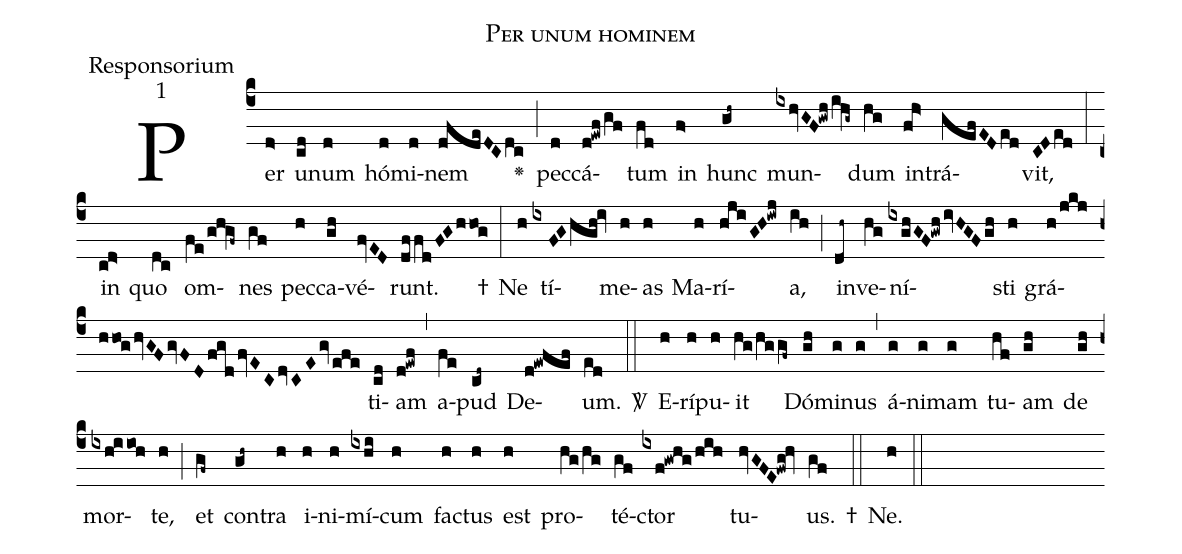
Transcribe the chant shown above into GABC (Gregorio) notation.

name:Per unum hominem;
office-part:Responsorium;
mode:1;
%%
(c4)Per(d>) u(cd)num(d) hó(d)mi(d)nem(dfdeDC/dc) <v>\greheightstar</v>(;) pec(d)cá(d!ewf/gf)tum(fd) in(f>) hunc(gh~) mun(ixhvGF!gwh/iV!hg~)dum(hg) in(fh>)trá(gefEDed)vit,(CDed) (:)
in(cd>) quo(dc) om(fe/g!h!gf~)nes(gf) pec(h)ca(gh)vé(fvED)runt.(df/fd/FGh/hog) †(:) Ne(h) tí(ixFG/hgh!iv)me(h)as(h) Ma(h)rí(hji/GH!iwj)a,(ih) (;) in(dh~)ve(hg)ní(ixghGF!gwhivHGFgh)sti(h) grá(h/jkj/hhog/hvGF/gvFD/fgd/fvEC/dvCEgv/efe)ti(cd)am(d!ewf) (,) a(fe)pud(cd~) De(d!ewfef)um.(ed) <sp>V/</sp>(::)
E(h)rí(h)pu(h)it(hg/hg/gf~) Dó(gh)mi(g)nus(g) (,) á(g)ni(g)mam(g) tu(hf)am(gh) de(gh) mor(ixh!i/ioh)te,(h) (;) et(gf~) con(gh~)tra(h) i(h)ni(h)mí(ixhi)cum(h) fa(h)ctus(h) est(h) pro(hg/hg)té(gf)ctor(ixf!gwhg/hih) tu(hvGFE!fwg!hv)us.(gf) †(::) Ne.(h) (::)
